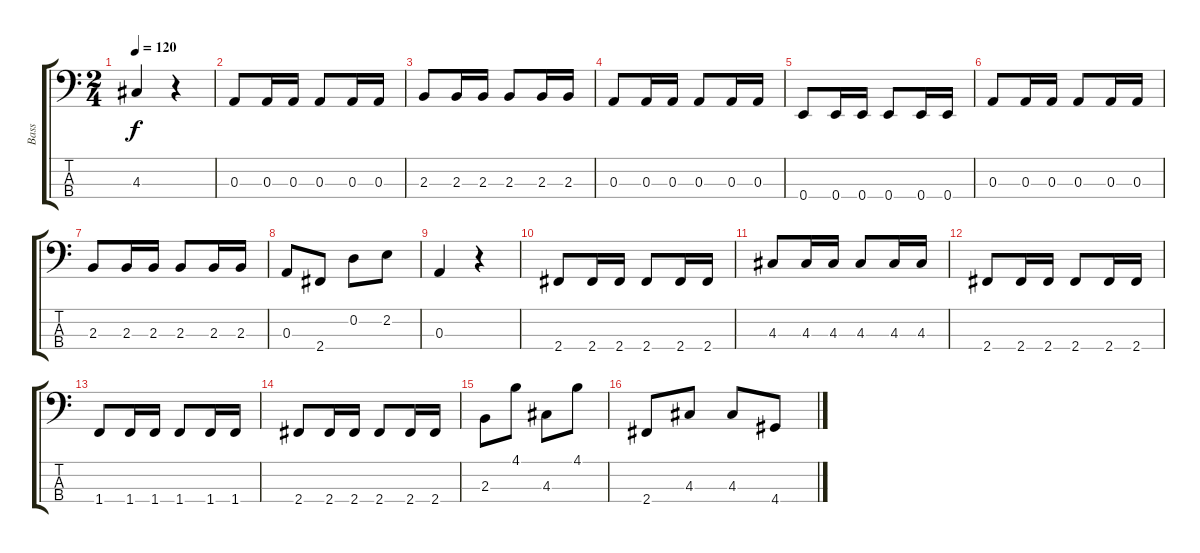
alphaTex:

\track ("Bass" "Bass") {instrument electricbasspick}
\staff {score tabs}
\tuning (G2 D2 A1 E1) {hide}
\ts (2 4)
\tempo 120
\clef f4
\ks c
4.3.4{dy f} r.4 |
0.3.8 0.3.16 0.3.16 0.3.8 0.3.16 0.3.16 |
2.3.8 2.3.16 2.3.16 2.3.8 2.3.16 2.3.16 |
0.3.8 0.3.16 0.3.16 0.3.8 0.3.16 0.3.16 |
0.4.8 0.4.16 0.4.16 0.4.8 0.4.16 0.4.16 |
0.3.8 0.3.16 0.3.16 0.3.8 0.3.16 0.3.16 |
2.3.8 2.3.16 2.3.16 2.3.8 2.3.16 2.3.16 |
0.3.8 2.4.8 0.2.8 2.2.8 |
0.3.4 r.4 |
2.4.8 2.4.16 2.4.16 2.4.8 2.4.16 2.4.16 |
4.3.8 4.3.16 4.3.16 4.3.8 4.3.16 4.3.16 |
2.4.8 2.4.16 2.4.16 2.4.8 2.4.16 2.4.16 |
1.4.8 1.4.16 1.4.16 1.4.8 1.4.16 1.4.16 |
2.4.8 2.4.16 2.4.16 2.4.8 2.4.16 2.4.16 |
2.3.8 4.1.8 4.3.8 4.1.8 |
2.4.8 4.3.8 4.3.8 4.4.8
